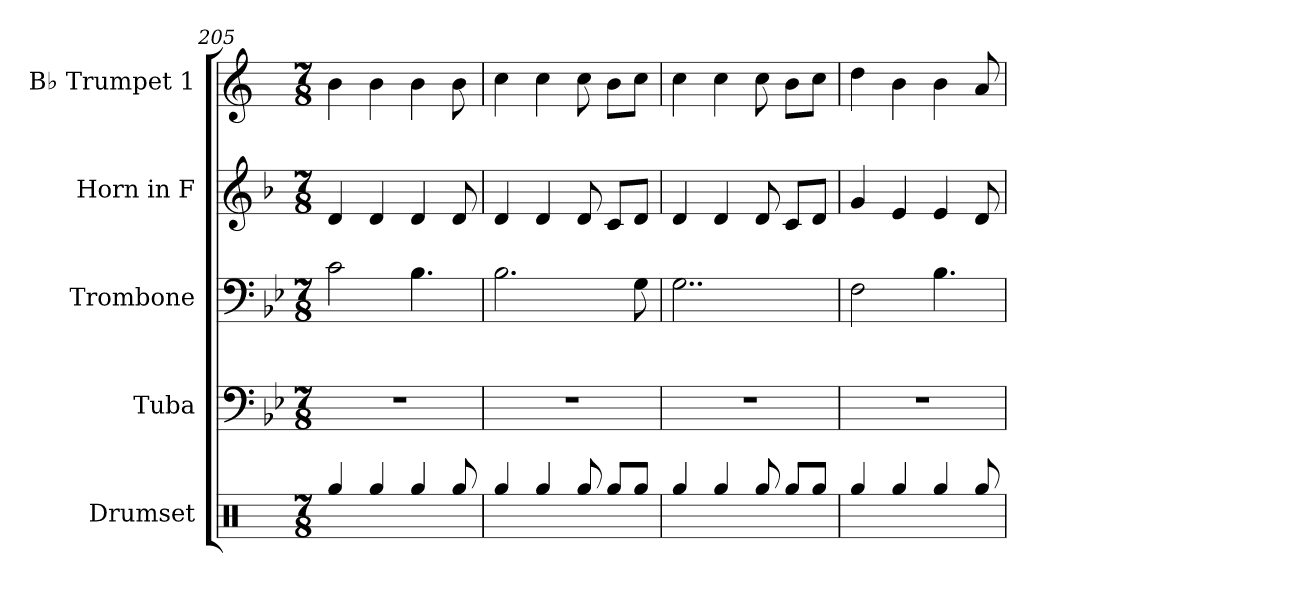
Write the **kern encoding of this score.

**kern	**kern	**kern	**kern	**kern
*part5	*part4	*part3	*part2	*part1
*staff5	*staff4	*staff3	*staff2	*staff1
*I"Drumset	*I"Tuba	*I"Trombone	*I"Horn in F	*I"B♭ Trumpet 1
*I'D. Set	*I'Tba	*I'Trb	*I'Hn	*I'Tpt
*clefX	*clefF4	*clefF4	*clefG2	*clefG2
*	*	*	*ITrd4c7	*ITrd1c2
*k[]	*k[b-e-]	*k[b-e-]	*k[b-e-]	*k[b-e-]
*M7/8	*M7/8	*M7/8	*M7/8	*M7/8
=205	=205	=205	=205	=205
4Rgg/	2..r	2c\	4G/	4a\
4Rgg/	.	.	4G/	4a\
4Rgg/	.	4.B-\	4G/	4a\
8Rgg/	.	.	8G/	8a\
=206	=206	=206	=206	=206
4Rgg/	2..r	2.B-\	4G/	4b-\
4Rgg/	.	.	4G/	4b-\
8Rgg/	.	.	8G/	8b-\
8Rgg/L	.	.	8F/L	8a\L
8Rgg/J	.	8G\	8G/J	8b-\J
=207	=207	=207	=207	=207
4Rgg/	2..r	2..G\	4G/	4b-\
4Rgg/	.	.	4G/	4b-\
8Rgg/	.	.	8G/	8b-\
8Rgg/L	.	.	8F/L	8a\L
8Rgg/J	.	.	8G/J	8b-\J
=208	=208	=208	=208	=208
4Rgg/	2..r	2F\	4c/	4cc\
4Rgg/	.	.	4A/	4a\
4Rgg/	.	4.B-\	4A/	4a\
8Rgg/	.	.	8G/	8g/
=	=	=	=	=
*-	*-	*-	*-	*-
